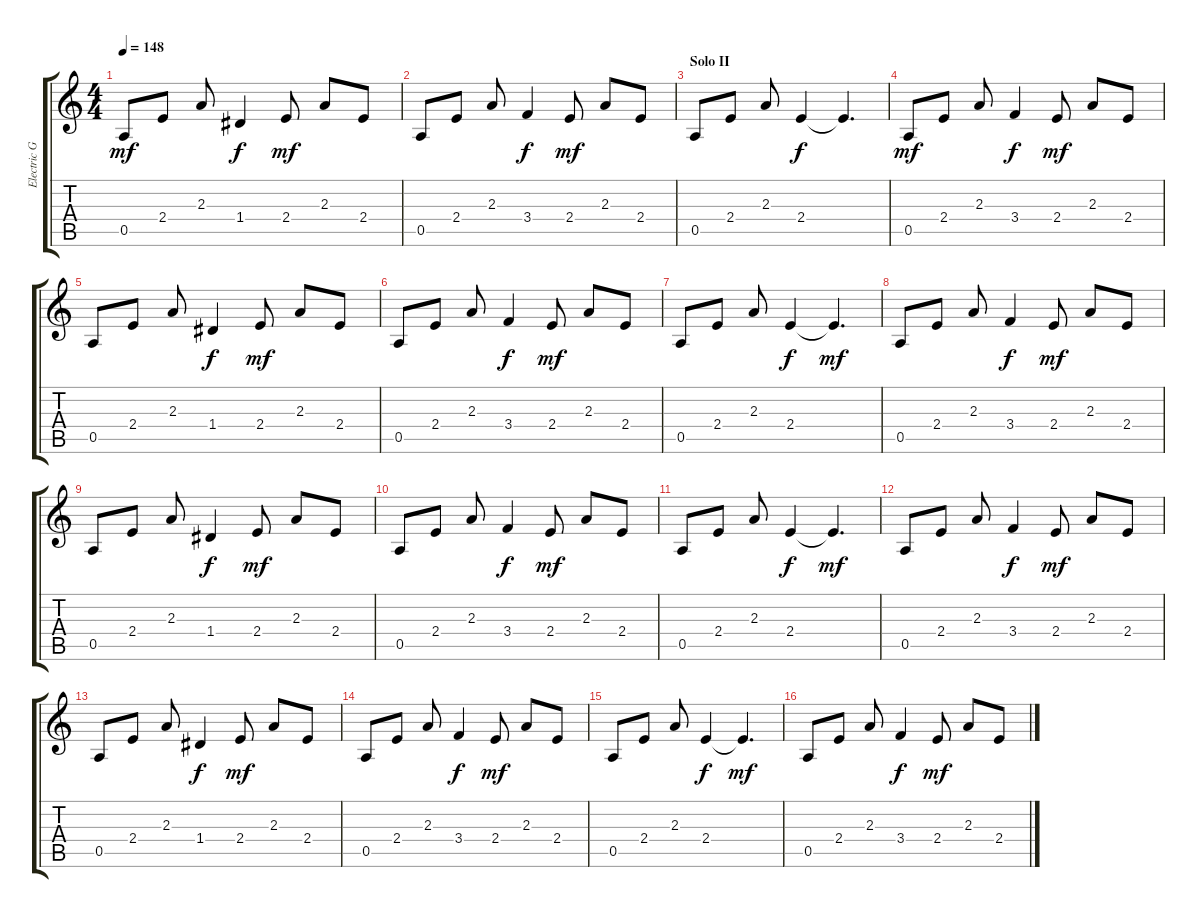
\track ("Electric Guitar" "Electric G") {instrument overdrivenguitar}
\staff {score tabs}
\tuning (E4 B3 G3 D3 A2 E2) {hide}
\ts (4 4)
\tempo 148
\clef g2
\ks c
0.5.8{dy mf} 2.4.8 2.3.8 1.4.4{dy f} 2.4.8{dy mf} 2.3.8 2.4.8 |
0.5.8 2.4.8 2.3.8 3.4.4{dy f} 2.4.8{dy mf} 2.3.8 2.4.8 |
\section ("" "Solo II")
0.5.8 2.4.8 2.3.8 2.4.4{dy f} 2.4{t}.4{d} |
0.5.8{dy mf} 2.4.8 2.3.8 3.4.4{dy f} 2.4.8{dy mf} 2.3.8 2.4.8 |
0.5.8 2.4.8 2.3.8 1.4.4{dy f} 2.4.8{dy mf} 2.3.8 2.4.8 |
0.5.8 2.4.8 2.3.8 3.4.4{dy f} 2.4.8{dy mf} 2.3.8 2.4.8 |
0.5.8 2.4.8 2.3.8 2.4.4{dy f} 2.4{t}.4{d dy mf} |
0.5.8 2.4.8 2.3.8 3.4.4{dy f} 2.4.8{dy mf} 2.3.8 2.4.8 |
0.5.8 2.4.8 2.3.8 1.4.4{dy f} 2.4.8{dy mf} 2.3.8 2.4.8 |
0.5.8 2.4.8 2.3.8 3.4.4{dy f} 2.4.8{dy mf} 2.3.8 2.4.8 |
0.5.8 2.4.8 2.3.8 2.4.4{dy f} 2.4{t}.4{d dy mf} |
0.5.8 2.4.8 2.3.8 3.4.4{dy f} 2.4.8{dy mf} 2.3.8 2.4.8 |
0.5.8 2.4.8 2.3.8 1.4.4{dy f} 2.4.8{dy mf} 2.3.8 2.4.8 |
0.5.8 2.4.8 2.3.8 3.4.4{dy f} 2.4.8{dy mf} 2.3.8 2.4.8 |
0.5.8 2.4.8 2.3.8 2.4.4{dy f} 2.4{t}.4{d dy mf} |
0.5.8 2.4.8 2.3.8 3.4.4{dy f} 2.4.8{dy mf} 2.3.8 2.4.8
